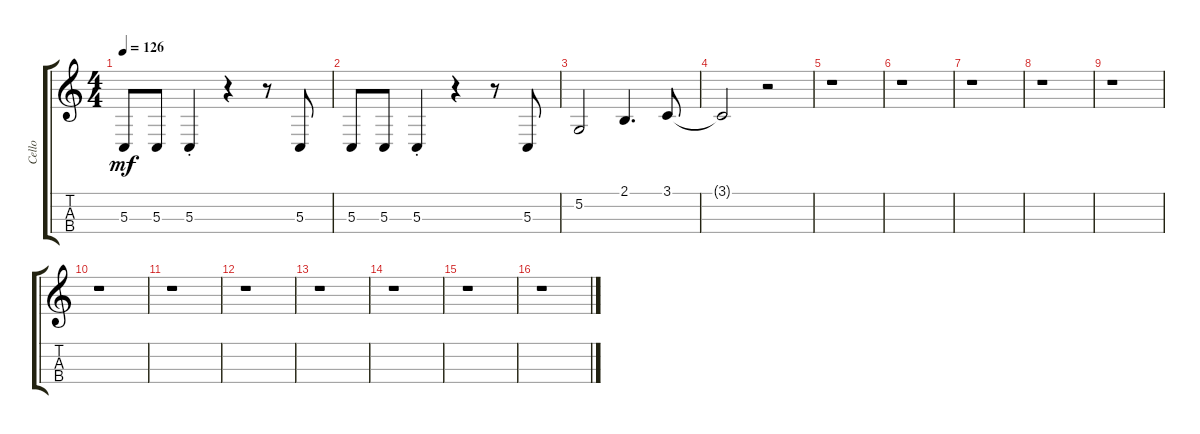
\track ("Cello" "Cello") {instrument cello}
\staff {score tabs}
\tuning (A3 D3 G2 C2) {hide}
\ts (4 4)
\tempo 126
\clef g2
\ks c
5.3.8{dy mf} 5.3.8 5.3{st}.4 r.4 r.8 5.3.8 |
5.3.8 5.3.8 5.3{st}.4 r.4 r.8 5.3.8 |
5.2.2 2.1.4{d} 3.1.8 |
3.1{t}.2 r.2 |
r.1 |
r.1 |
r.1 |
r.1 |
r.1 |
r.1 |
r.1 |
r.1 |
r.1 |
r.1 |
r.1 |
r.1
